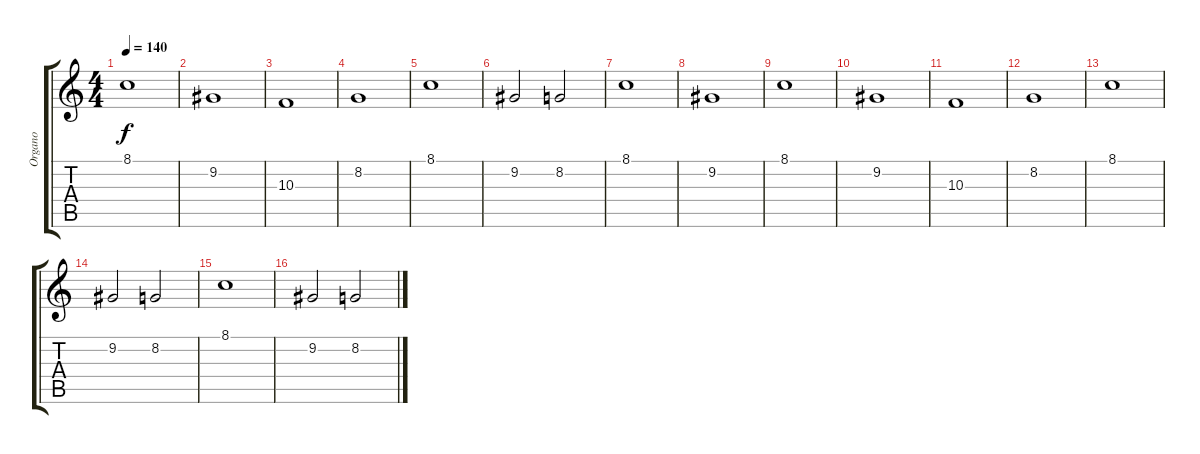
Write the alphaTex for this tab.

\track ("Organo" "Organo") {instrument lead1square}
\staff {score tabs}
\tuning (E4 B3 G3 D3 A2 E2) {hide}
\ts (4 4)
\tempo 140
\clef g2
\ks c
8.1.1{dy f} |
9.2.1 |
10.3.1 |
8.2.1 |
8.1.1 |
9.2.2 8.2.2 |
8.1.1 |
9.2.1 |
8.1.1 |
9.2.1 |
10.3.1 |
8.2.1 |
8.1.1 |
9.2.2 8.2.2 |
8.1.1 |
9.2.2 8.2.2
